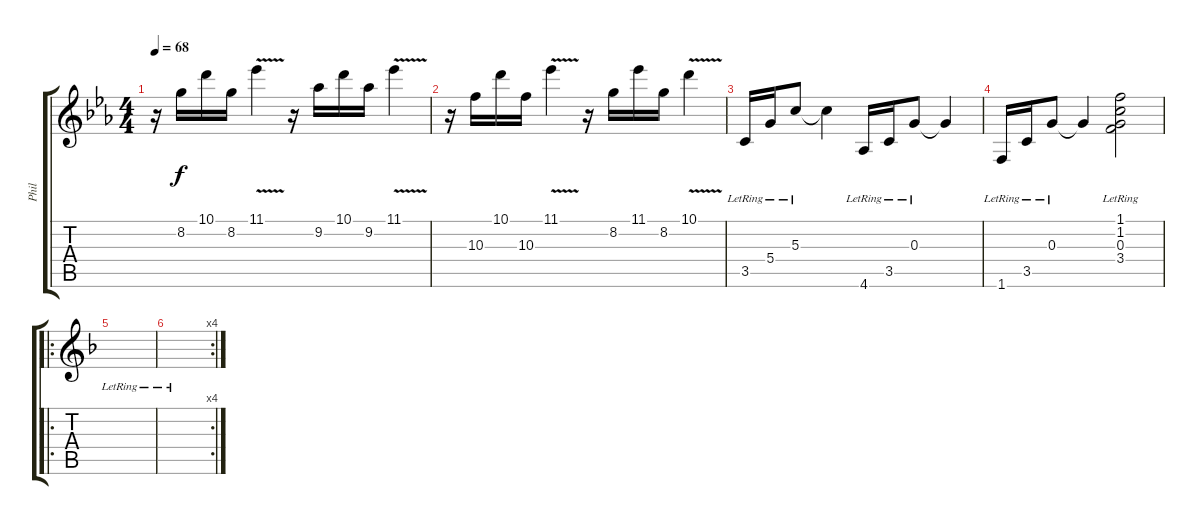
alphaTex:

\track ("Phil" "Phil") {instrument electricguitarclean}
\staff {score tabs}
\tuning (E4 B3 G3 D3 A2 E2) {hide}
\ts (4 4)
\tempo 68
\clef g2
\ks eb
r.16{dy f} 8.2.16 10.1.16 8.2.16 11.1{v}.4 r.16 9.2.16 10.1.16 9.2.16 11.1{v}.4 |
r.16 10.3.16 10.1.16 10.3.16 11.1{v}.4 r.16 8.2.16 11.1.16 8.2.16 10.1{v}.4 |
3.5{lr}.16{volume 13 instrument electricguitarclean} 5.4{lr}.16 5.3{lr}.8 5.3{t}.4 4.6{lr}.16 3.5{lr}.16 0.3{lr}.8 0.3{t}.4 |
1.6{lr}.16 3.5{lr}.16 0.3{lr}.8 0.3{t}.4 (1.1{lr} 1.2{lr} 0.3{lr} 3.4{lr}).2 |
\ro
\ks dminor
|
\rc 4
